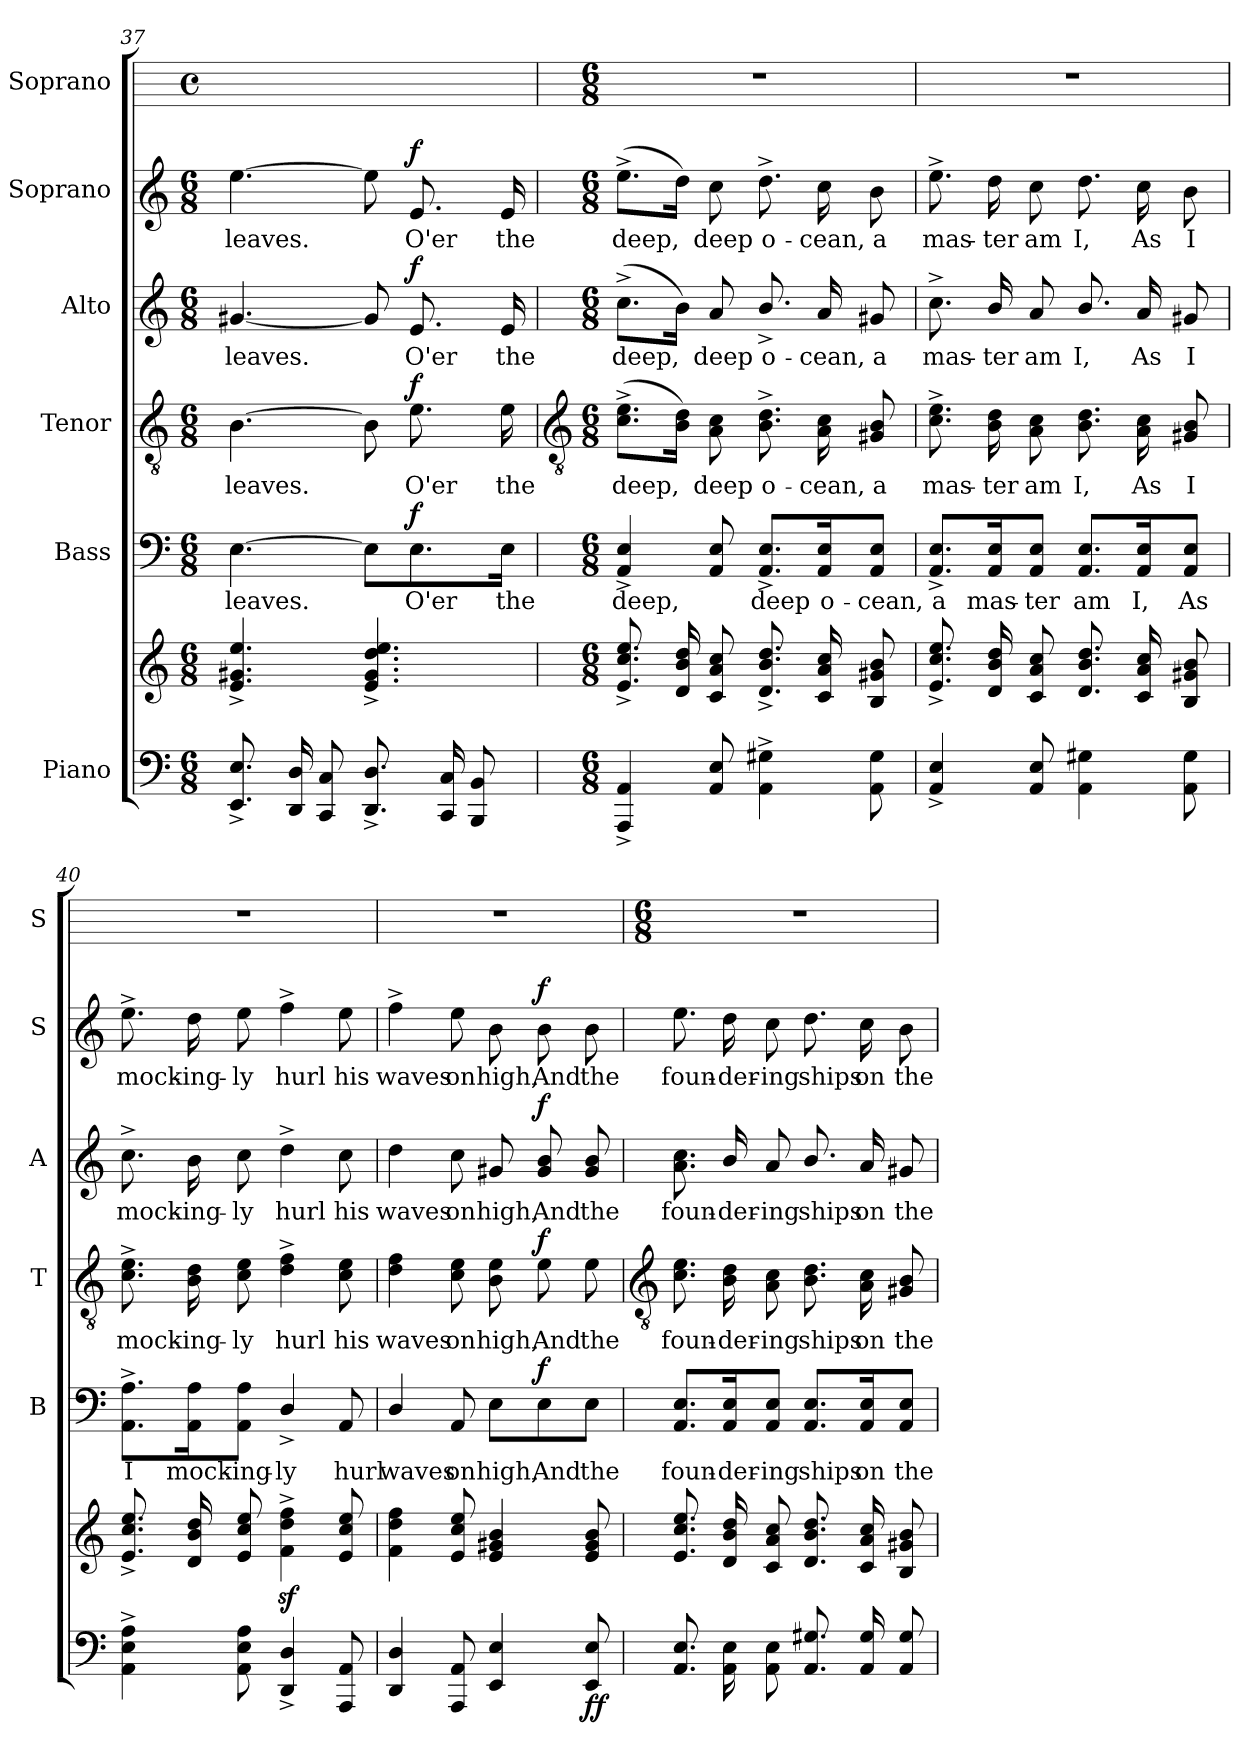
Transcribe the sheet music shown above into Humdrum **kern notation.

**kern	**kern	**dynam	**kern	**text	**dynam	**kern	**text	**dynam	**kern	**text	**dynam	**kern	**text	**dynam	**kern
*part6	*part6	*part6	*part5	*part5	*part5	*part4	*part4	*part4	*part3	*part3	*part3	*part2	*part2	*part2	*part1
*staff7	*staff6	*staff6/7	*staff5	*staff5	*staff5	*staff4	*staff4	*staff4	*staff3	*staff3	*staff3	*staff2	*staff2	*staff2	*staff1
*I"Piano	*	*	*I"Bass	*	*	*I"Tenor	*	*	*I"Alto	*	*	*I"Soprano	*	*	*I"Soprano
*	*	*	*I'B	*	*	*I'T	*	*	*I'A	*	*	*I'S	*	*	*I'S
*clefF4	*clefG2	*	*clefF4	*	*	*clefGv2	*	*	*clefG2	*	*	*clefG2	*	*	*
*k[]	*k[]	*	*k[]	*	*	*k[]	*	*	*k[]	*	*	*k[]	*	*	*
*C:	*C:	*	*C:	*	*	*C:	*	*	*C:	*	*	*C:	*	*	*
*M6/8	*M6/8	*	*M6/8	*	*	*M6/8	*	*	*M6/8	*	*	*M6/8	*	*	*M4/4
*	*	*	*	*	*	*	*	*	*	*	*	*	*	*	*met(c)
*MM88	*MM88	*	*MM88	*	*	*MM88	*	*	*MM88	*	*	*MM88	*	*	*MM88
=37	=37	=37	=37	=37	=37	=37	=37	=37	=37	=37	=37	=37	=37	=37	=37
!	!	!	!	!LO:LY:b	!	!	!LO:LY:b	!	!	!LO:LY:b	!	!	!LO:LY:b	!	!
8.EE^ 8.E^L	4.e^ 4.g#X^ 4.ee^	.	[4.E	leaves.	.	[4.B	leaves.	.	[4.g#X	leaves.	.	[4.ee	leaves.	.	2.r
16DD 16DL	.	.	.	.	.	.	.	.	.	.	.	.	.	.	.
8CC 8CJ	.	.	.	.	.	.	.	.	.	.	.	.	.	.	.
8.DD^ 8.D^L	4.e^ 4.g#^ 4.dd^ 4.ee^	.	8E\L]	.	.	8B]	.	.	8g#]	.	.	8ee]	.	.	.
!	!	!	!	!LO:LY:b	!LO:DY:b	!	!LO:LY:b	!LO:DY:b	!	!LO:LY:b	!LO:DY:b	!	!LO:LY:b	!LO:DY:b	!
.	.	.	8.E\	O'er	f	8.e	O'er	f	8.e	O'er	f	8.e	O'er	f	.
16CC 16CL	.	.	.	.	.	.	.	.	.	.	.	.	.	.	.
8BBB 8BBJ	.	.	.	.	.	.	.	.	.	.	.	.	.	.	.
!	!	!	!	!LO:LY:b	!	!	!LO:LY:b	!	!	!LO:LY:b	!	!	!LO:LY:b	!	!
.	.	.	16E\Jk	the	.	16e	the	.	16e	the	.	16e	the	.	.
!!LO:LB:g=z
=38	=38	=38	=38	=38	=38	=38	=38	=38	=38	=38	=38	=38	=38	=38	=38
*	*	*	*	*	*	*clefGv2	*	*	*	*	*	*	*	*	*
*M6/8	*M6/8	*	*M6/8	*	*	*M6/8	*	*	*M6/8	*	*	*M6/8	*	*	*M6/8
*	*MM88	*	*	*	*	*	*	*	*	*	*	*	*	*	*
!	!	!	!	!LO:LY:b	!	!	!LO:LY:b	!	!	!LO:LY:b	!	!	!LO:LY:b	!	!
4AAA^ 4AA^	8.e^ 8.cc^ 8.ee^L	.	4AA^ 4E^	deep,	.	(>8.c^ 8.e^L	deep,	.	(>8.cc^L	deep,	.	(>8.ee^L	deep,	.	2.r
.	16d 16b 16ddL	.	.	.	.	16B 16dJ)	.	.	16bJ)	.	.	16ddJ)	.	.	.
!	!	!	!	!	!	!	!LO:LY:b	!	!	!LO:LY:b	!	!	!LO:LY:b	!	!
8AA 8E	8c 8a 8ccJ	.	8AA 8E	.	.	8A 8c	deep	.	8a	deep	.	8cc	deep	.	.
!	!	!	!	!LO:LY:b	!	!	!LO:LY:b	!	!	!LO:LY:b	!	!	!LO:LY:b	!	!
4AA^ 4G#X^	8.d^ 8.b^ 8.dd^L	.	8.AA^/ 8.E^/L	deep	.	8.B^ 8.d^	o-	.	8.b^/	o-	.	8.dd^	o-	.	.
!	!	!	!	!LO:LY:b	!	!	!LO:LY:b	!	!	!LO:LY:b	!	!	!LO:LY:b	!	!
.	16c 16a 16ccL	.	16AA/ 16E/K	o-	.	16A 16c	-cean,	.	16a	-cean,	.	16cc	-cean,	.	.
!	!	!	!	!LO:LY:b	!	!	!LO:LY:b	!	!	!LO:LY:b	!	!	!LO:LY:b	!	!
8AA 8G#	8B 8g#X 8bJ	.	8AA/ 8E/J	-cean,	.	8G#X 8B	a	.	8g#X	a	.	8b	a	.	.
=39	=39	=39	=39	=39	=39	=39	=39	=39	=39	=39	=39	=39	=39	=39	=39
!	!	!	!	!LO:LY:b	!	!	!LO:LY:b	!	!	!LO:LY:b	!	!	!LO:LY:b	!	!
4AA^ 4E^	8.e^ 8.cc^ 8.ee^L	.	8.AA^/ 8.E^/L	a	.	8.c^ 8.e^	mas-	.	8.cc^	mas-	.	8.ee^	mas-	.	2.r
!	!	!	!	!LO:LY:b	!	!	!LO:LY:b	!	!	!LO:LY:b	!	!	!LO:LY:b	!	!
.	16d 16b 16ddL	.	16AA/ 16E/K	mas-	.	16B 16d	-ter	.	16b/	-ter	.	16dd	-ter	.	.
!	!	!	!	!LO:LY:b	!	!	!LO:LY:b	!	!	!LO:LY:b	!	!	!LO:LY:b	!	!
8AA 8E	8c 8a 8ccJ	.	8AA/ 8E/J	-ter	.	8A 8c	am	.	8a	am	.	8cc	am	.	.
!	!	!	!	!LO:LY:b	!	!	!LO:LY:b	!	!	!LO:LY:b	!	!	!LO:LY:b	!	!
4AA 4G#X	8.d 8.b 8.ddL	.	8.AA/ 8.E/L	am	.	8.B 8.d	I,	.	8.b/	I,	.	8.dd	I,	.	.
!	!	!	!	!LO:LY:b	!	!	!LO:LY:b	!	!	!LO:LY:b	!	!	!LO:LY:b	!	!
.	16c 16a 16ccL	.	16AA/ 16E/K	I,	.	16A 16c	As	.	16a	As	.	16cc	As	.	.
!	!	!	!	!LO:LY:b	!	!	!LO:LY:b	!	!	!LO:LY:b	!	!	!LO:LY:b	!	!
8AA 8G#	8B 8g#X 8bJ	.	8AA/ 8E/J	As	.	8G#X 8B	I	.	8g#X	I	.	8b	I	.	.
=40	=40	=40	=40	=40	=40	=40	=40	=40	=40	=40	=40	=40	=40	=40	=40
!	!	!	!	!LO:LY:b	!	!	!LO:LY:b	!	!	!LO:LY:b	!	!	!LO:LY:b	!	!
4AA^ 4E^ 4A^	8.e^ 8.cc^ 8.ee^L	.	8.AA^\ 8.A^\L	I	.	8.c^ 8.e^	mock-	.	8.cc^	mock-	.	8.ee^	mock-	.	2.r
!	!	!	!	!LO:LY:b	!	!	!LO:LY:b	!	!	!LO:LY:b	!	!	!LO:LY:b	!	!
.	16d 16b 16ddL	.	16AA\ 16A\K	mock-	.	16B 16d	-ing-	.	16b	-ing-	.	16dd	-ing-	.	.
!	!	!	!	!LO:LY:b	!	!	!LO:LY:b	!	!	!LO:LY:b	!	!	!LO:LY:b	!	!
8AA 8E 8A	8e 8cc 8eeJ	.	8AA\ 8A\J	-ing-	.	8c 8e	-ly	.	8cc	-ly	.	8ee	-ly	.	.
!	!	!	!	!LO:LY:b	!	!	!LO:LY:b	!	!	!LO:LY:b	!	!	!LO:LY:b	!	!
4DD/^ 4D/^	4fz<^ 4ddz<^ 4ffz<^	.	4D^/	-ly	.	4d^ 4f^	hurl	.	4dd^	hurl	.	4ff^	hurl	.	.
!	!	!	!	!LO:LY:b	!	!	!LO:LY:b	!	!	!LO:LY:b	!	!	!LO:LY:b	!	!
8AAA 8AA	8e 8cc 8ee	.	8AA	hurl	.	8c 8e	his	.	8cc	his	.	8ee	his	.	.
=41	=41	=41	=41	=41	=41	=41	=41	=41	=41	=41	=41	=41	=41	=41	=41
!	!	!	!	!LO:LY:b	!	!	!LO:LY:b	!	!	!LO:LY:b	!	!	!LO:LY:b	!	!
4DD/ 4D/	4f 4dd 4ff	.	4D/	waves	.	4d 4f	waves	.	4dd	waves	.	4ff^	waves	.	2.r
!	!	!	!	!LO:LY:b	!	!	!LO:LY:b	!	!	!LO:LY:b	!	!	!LO:LY:b	!	!
8AAA 8AA	8e 8cc 8ee	.	8AA	on	.	8c 8e	on	.	8cc	on	.	8ee	on	.	.
!	!	!	!	!LO:LY:b	!	!	!LO:LY:b	!	!	!LO:LY:b	!	!	!LO:LY:b	!	!
4EE 4E	4e 4g#X 4b	.	8E\L	high,	.	8B 8e	high,	.	8g#X	high,	.	8b	high,	.	.
!	!	!	!	!LO:LY:b	!LO:DY:b	!	!LO:LY:b	!LO:DY:b	!	!LO:LY:b	!LO:DY:b	!	!LO:LY:b	!LO:DY:b	!
.	.	.	8E\	And	f	8e	And	f	8g# 8b	And	f	8b	And	f	.
!	!	!LO:DY:b=2	!	!LO:LY:b	!	!	!LO:LY:b	!	!	!LO:LY:b	!	!	!LO:LY:b	!	!
!	!	!LO:DY:n=1:b	!	!	!	!	!	!	!	!	!	!	!	!	!
8EE 8E	8e 8g# 8b	f f	8E\J	the	.	8e	the	.	8g# 8b	the	.	8b	the	.	.
!!LO:LB:g=z
=42	=42	=42	=42	=42	=42	=42	=42	=42	=42	=42	=42	=42	=42	=42	=42
*	*	*	*	*	*	*clefGv2	*	*	*	*	*	*	*	*	*
*	*	*	*	*	*	*	*	*	*	*	*	*	*	*	*M6/8
*^	*	*	*	*	*	*	*	*	*	*	*	*	*	*	*
!	!LO:N:vis=1	!	!	!	!LO:LY:b	!	!	!LO:LY:b	!	!	!LO:LY:b	!	!	!LO:LY:b	!	!
8.AA/ 8.E/L	2.ryy	8.e 8.cc 8.eeL	.	8.AA/ 8.E/L	foun-	.	8.c 8.e	foun-	.	8.a 8.cc	foun-	.	8.ee	foun-	.	2.r
!	!	!	!	!	!LO:LY:b	!	!	!LO:LY:b	!	!	!LO:LY:b	!	!	!LO:LY:b	!	!
16AA\ 16E\L	.	16d 16b 16ddL	.	16AA/ 16E/K	-der-	.	16B 16d	-der-	.	16b/	-der-	.	16dd	-der-	.	.
!	!	!	!	!	!LO:LY:b	!	!	!LO:LY:b	!	!	!LO:LY:b	!	!	!LO:LY:b	!	!
8AA\ 8E\J	.	8c 8a 8ccJ	.	8AA/ 8E/J	-ing	.	8A 8c	-ing	.	8a	-ing	.	8cc	-ing	.	.
!	!	!	!	!	!LO:LY:b	!	!	!LO:LY:b	!	!	!LO:LY:b	!	!	!LO:LY:b	!	!
8.AA 8.G#XL	.	8.d 8.b 8.ddL	.	8.AA/ 8.E/L	ships	.	8.B 8.d	ships	.	8.b/	ships	.	8.dd	ships	.	.
!	!	!	!	!	!LO:LY:b	!	!	!LO:LY:b	!	!	!LO:LY:b	!	!	!LO:LY:b	!	!
16AA 16G#L	.	16c 16a 16ccL	.	16AA/ 16E/K	on	.	16A 16c	on	.	16a	on	.	16cc	on	.	.
!	!	!	!	!	!LO:LY:b	!	!	!LO:LY:b	!	!	!LO:LY:b	!	!	!LO:LY:b	!	!
8AA 8G#J	.	8B 8g#X 8bJ	.	8AA/ 8E/J	the	.	8G#X 8B	the	.	8g#X	the	.	8b	the	.	.
*v	*v	*	*	*	*	*	*	*	*	*	*	*	*	*	*	*
=	=	=	=	=	=	=	=	=	=	=	=	=	=	=	=
*-	*-	*-	*-	*-	*-	*-	*-	*-	*-	*-	*-	*-	*-	*-	*-
